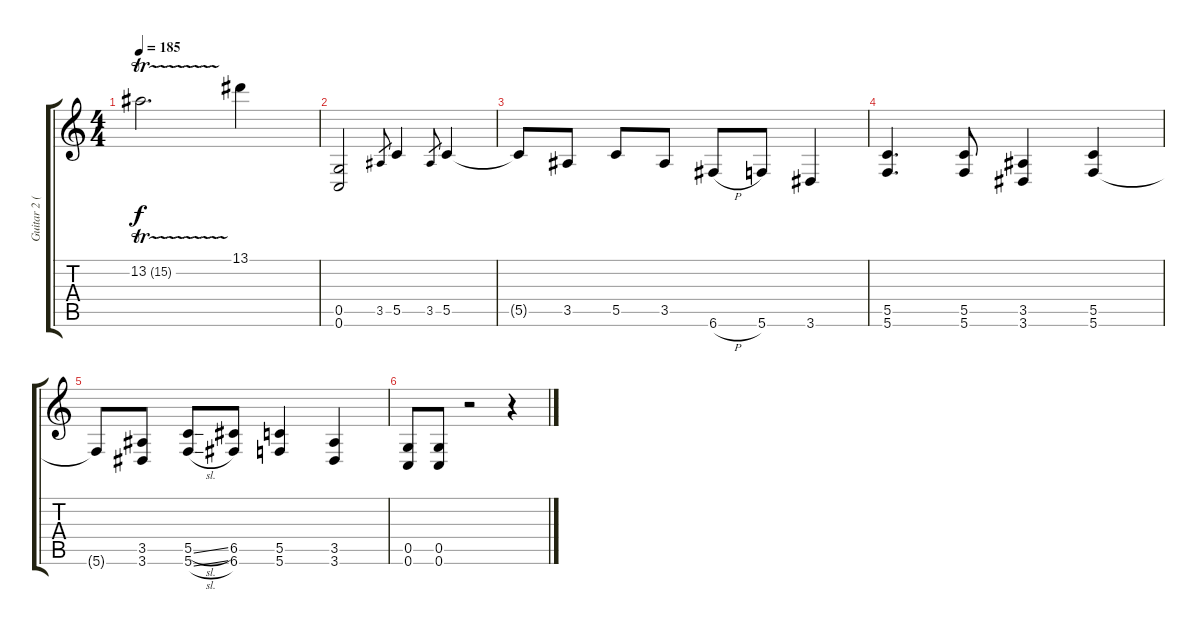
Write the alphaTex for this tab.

\track ("Guitar 2 (and solos)" "Guitar 2 (") {instrument overdrivenguitar}
\staff {score tabs}
\tuning (D4 A3 F3 C3 G2 C2) {hide}
\ts (4 4)
\tempo 185
\clef g2
\ks c
13.2{tr (15 32)}.2{d dy f} 13.1.4 |
(0.5 0.6).2 3.5.8{gr} 5.5.4 3.5.8{gr} 5.5.4 |
5.5{t}.8 3.5.8 5.5.8 3.5.8 6.6{h}.8 5.6.8 3.6.4 |
(5.5 5.6).4{d} (5.5 5.6).8 (3.5 3.6).4 (5.5 5.6).4 |
5.6{t}.8 (3.5 3.6).8 (5.5{sl} 5.6{sl}).8 (6.5 6.6).8 (5.5 5.6).4 (3.5 3.6).4 |
(0.5 0.6).8 (0.5 0.6).8 r.2 r.4
